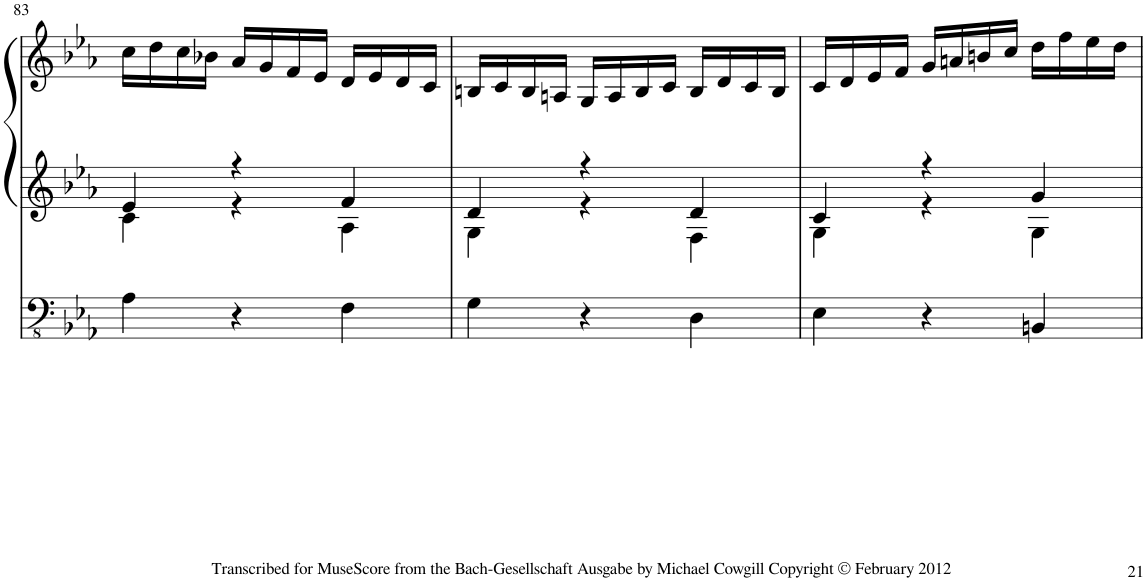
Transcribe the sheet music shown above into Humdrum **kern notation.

**kern	**kern	**kern
*part1	*part1	*part1
*staff3	*staff2	*staff1
*I"Organ	*	*
!!LO:PB:g=z
*clefFv4	*clefG2	*clefG2
*k[b-e-a-]	*k[b-e-a-]	*k[b-e-a-]
*M3/4	*M3/4	*M3/4
=83	=83	=83
*	*^	*
4AA-\	4e-/	4c\	16cc\LL
.	.	.	16dd\
.	.	.	16cc\
.	.	.	16b-X\JJ
4r	4r	4r	16a-/LL
.	.	.	16g/
.	.	.	16f/
.	.	.	16e-/JJ
4FF\	4f/	4A-\	16d/LL
.	.	.	16e-/
.	.	.	16d/
.	.	.	16c/JJ
=84	=84	=84	=84
4GG\	4d/	4G\	16Bn/LL
.	.	.	16c/
.	.	.	16B/
.	.	.	16An/JJ
4r	4r	4r	16G/LL
.	.	.	16A/
.	.	.	16B/
.	.	.	16c/JJ
4DD\	4d/	4F\	16B/LL
.	.	.	16d/
.	.	.	16c/
.	.	.	16B/JJ
=85	=85	=85	=85
4EE-\	4c/	4G\	16c/LL
.	.	.	16d/
.	.	.	16e-/
.	.	.	16f/JJ
4r	4r	4r	16g/LL
.	.	.	16an/
.	.	.	16bn/
.	.	.	16cc/JJ
4BBBn/	4g/	4G\	16dd\LL
.	.	.	16ff\
.	.	.	16ee-\
.	.	.	16dd\JJ
*	*v	*v	*
=	=	=
*-	*-	*-
